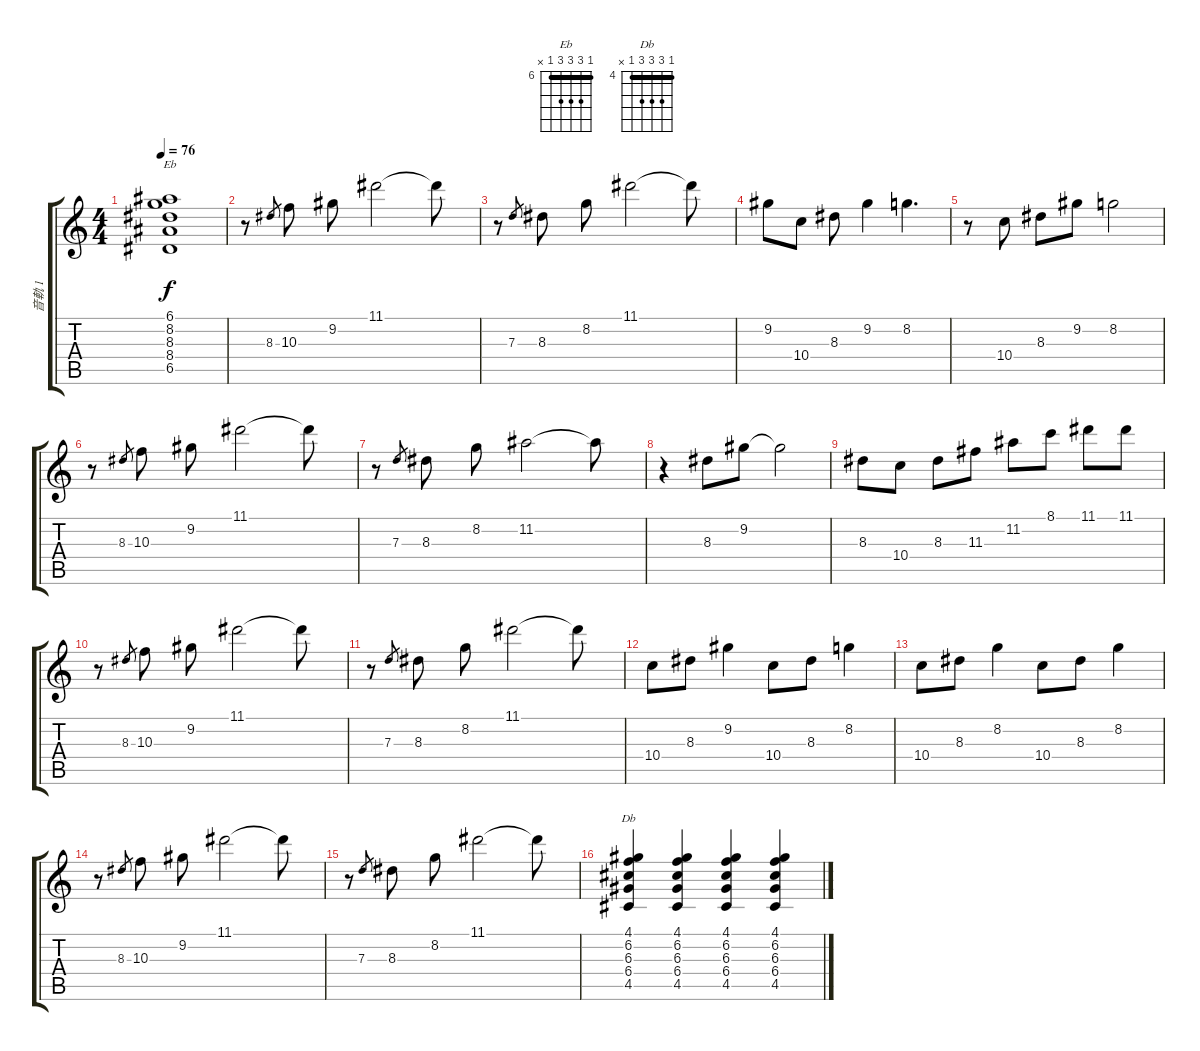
\track ("音軌 1" "音軌 1") {instrument acousticguitarnylon}
\staff {score tabs}
\tuning (E4 B3 G3 D3 A2 E2) {hide}
\chord ("Eb" 6 8 8 8 6 x) {firstfret 6 barre 6}
\chord ("Db" 4 6 6 6 4 x) {firstfret 4 barre 4}
\ts (4 4)
\tempo 76
\clef g2
\ks c
(6.1 8.2 8.3 8.4 6.5).1{ch "Eb" dy f} |
r.8 8.3.8{gr} 10.3.8 9.2.8 11.1.2 11.1{t}.8 |
r.8 7.3.8{gr} 8.3.8 8.2.8 11.1.2 11.1{t}.8 |
9.2.8 10.4.8 8.3.8 9.2.4 8.2.4{d} |
r.8 10.4.8 8.3.8 9.2.8 8.2.2 |
r.8 8.3.8{gr} 10.3.8 9.2.8 11.1.2 11.1{t}.8 |
r.8 7.3.8{gr} 8.3.8 8.2.8 11.2.2 11.2{t}.8 |
r.4 8.3.8 9.2.8 9.2{t}.2 |
8.3.8 10.4.8 8.3.8 11.3.8 11.2.8 8.1.8 11.1.8 11.1.8 |
r.8 8.3.8{gr} 10.3.8 9.2.8 11.1.2 11.1{t}.8 |
r.8 7.3.8{gr} 8.3.8 8.2.8 11.1.2 11.1{t}.8 |
10.4.8 8.3.8 9.2.4 10.4.8 8.3.8 8.2.4 |
10.4.8 8.3.8 8.2.4 10.4.8 8.3.8 8.2.4 |
r.8 8.3.8{gr} 10.3.8 9.2.8 11.1.2 11.1{t}.8 |
r.8 7.3.8{gr} 8.3.8 8.2.8 11.1.2 11.1{t}.8 |
(4.1 6.2 6.3 6.4 4.5).4{ch "Db"} (4.1 6.2 6.3 6.4 4.5).4 (4.1 6.2 6.3 6.4 4.5).4 (4.1 6.2 6.3 6.4 4.5).4
